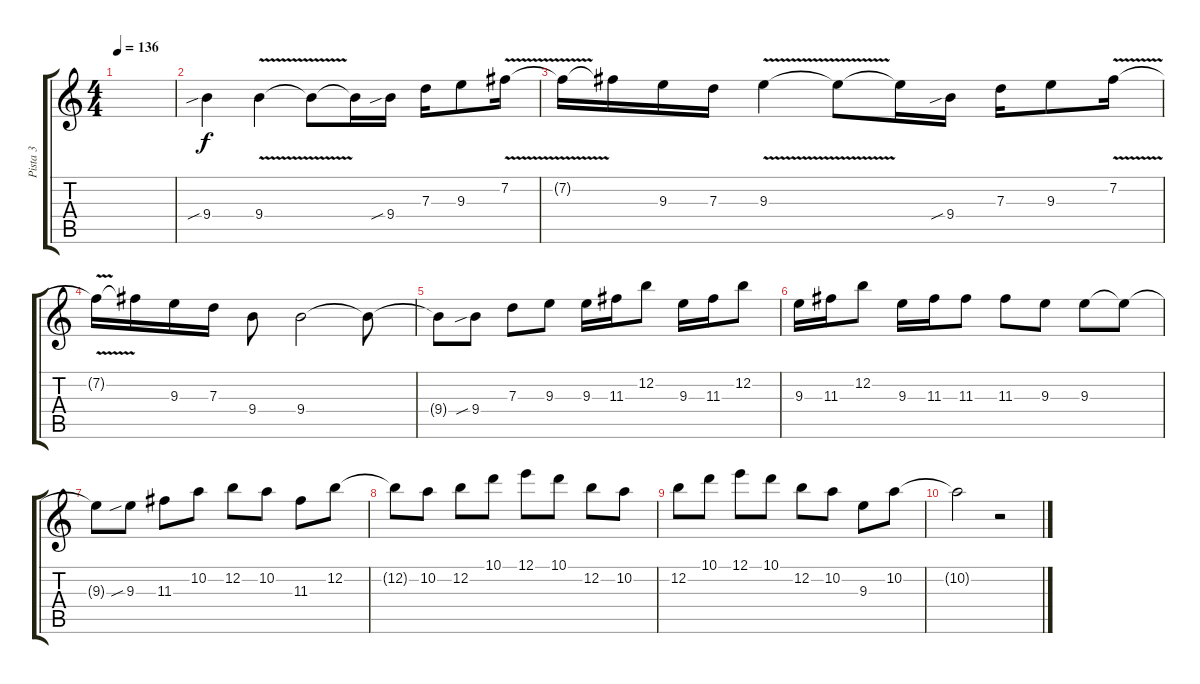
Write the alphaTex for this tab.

\track ("Pista 3" "Pista 3") {instrument overdrivenguitar}
\staff {score tabs}
\tuning (E4 B3 G3 D3 A2 E2) {hide}
\ts (4 4)
\tempo 136
\clef g2
\ks c
|
9.4{sib}.4 9.4{v}.4 9.4{t}.8 9.4{t}.16 9.4{sib}.16 7.3.16 9.3.8 7.2{v}.16 |
7.2{t}.16 7.2{t}.16 9.3.16 7.3.16 9.3{v}.4 9.3{t}.8 9.3{t}.16 9.4{sib}.16 7.3.16 9.3.8 7.2{v}.16 |
7.2{t}.16 7.2{t}.16 9.3.16 7.3.16 9.4.8 9.4.2 9.4{t}.8 |
9.4{t}.8 9.4{sib}.8 7.3.8 9.3.8 9.3.16 11.3.16 12.2.8 9.3.16 11.3.16 12.2.8 |
9.3.16 11.3.16 12.2.8 9.3.16 11.3.16 11.3.8 11.3.8 9.3.8 9.3.8 9.3{t}.8 |
9.3{t}.8 9.3{sib}.8 11.3.8 10.2.8 12.2.8 10.2.8 11.3.8 12.2.8 |
12.2{t}.8 10.2.8 12.2.8 10.1.8 12.1.8 10.1.8 12.2.8 10.2.8 |
12.2.8 10.1.8 12.1.8 10.1.8 12.2.8 10.2.8 9.3.8 10.2.8 |
10.2{t}.2 r.2
